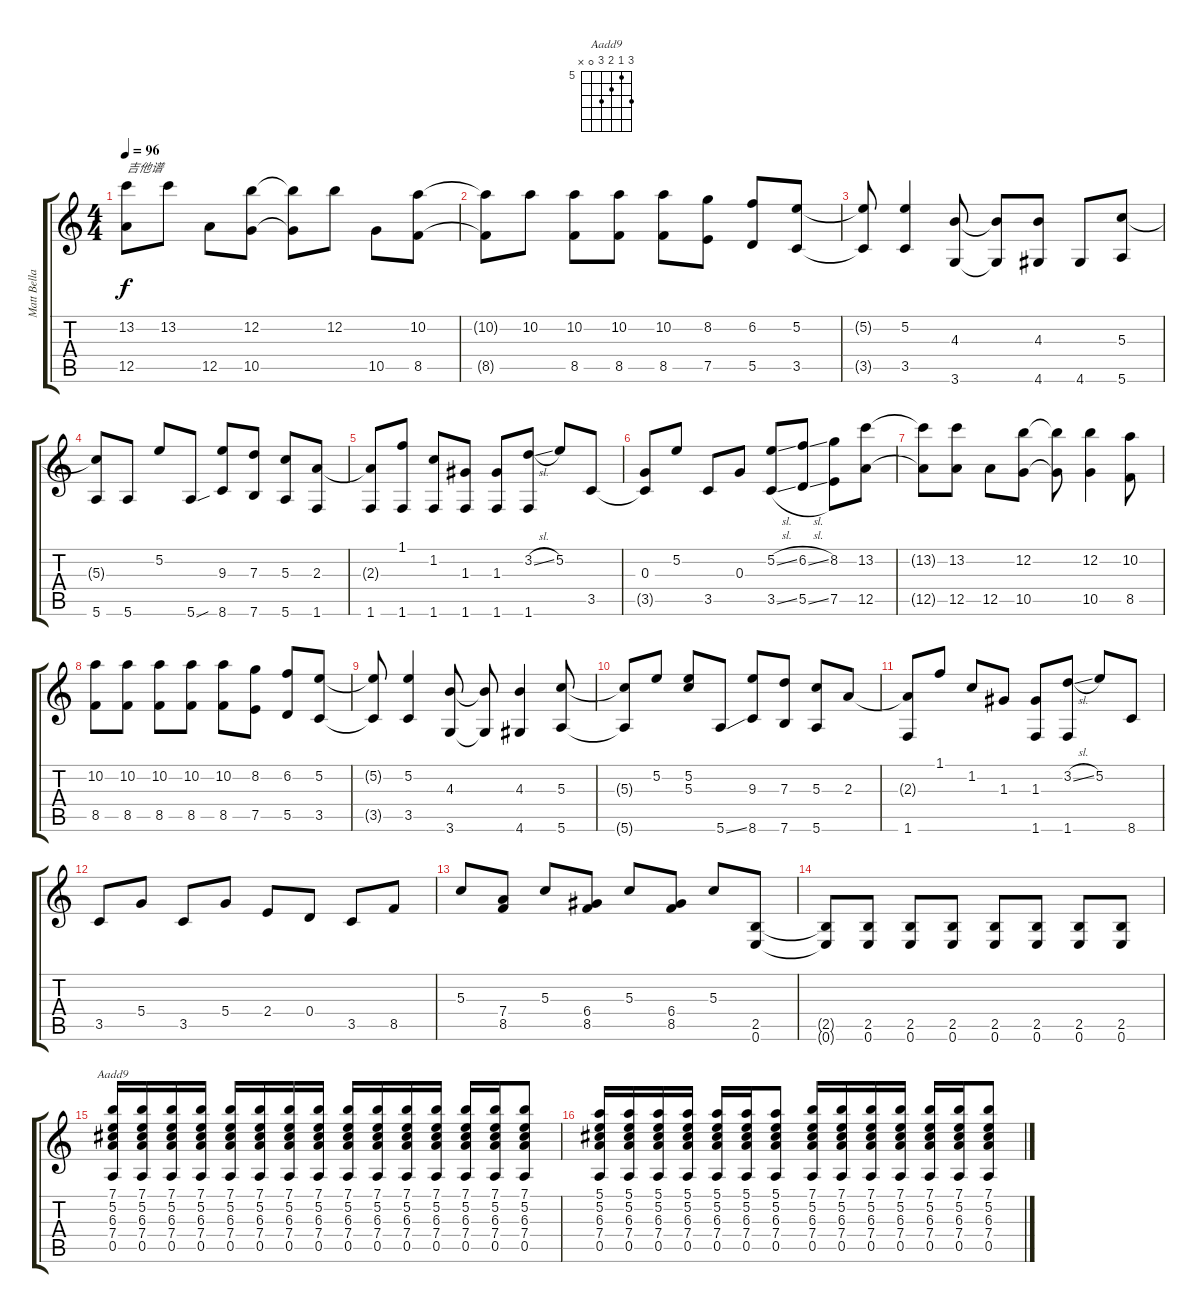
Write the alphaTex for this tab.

\track ("Matt Bellamy" "Matt Bella") {instrument acousticguitarnylon}
\staff {score tabs}
\tuning (E4 B3 G3 D3 A2 E2) {hide}
\chord ("Aadd9" 7 5 6 7 0 x) {firstfret 5}
\ts (4 4)
\tempo 96
\clef g2
\ks c
(13.2{t} 12.5{t}).8{txt "吉他谱" dy f} 13.2.8 12.5.8 (12.2 10.5).8 (12.2{t} 10.5{t}).8 12.2.8 10.5.8 (10.2 8.5).8 |
(10.2{t} 8.5{t}).8 10.2.8 (10.2 8.5).8 (10.2 8.5).8 (10.2 8.5).8 (8.2 7.5).8 (6.2 5.5).8 (5.2 3.5).8 |
(5.2{t} 3.5{t}).8 (5.2 3.5).4 (4.3 3.6).8 (4.3{t} 3.6{t}).8 (4.3 4.6).8 4.6.8 (5.3 5.6).8 |
(5.3{t} 5.6).8 5.6.8 5.2.8 5.6{sou}.8 (9.3 8.6).8 (7.3 7.6).8 (5.3 5.6).8 (2.3 1.6).8 |
(2.3{t} 1.6).8 (1.1 1.6).8 (1.2 1.6).8 (1.3 1.6).8 (1.3 1.6).8 (3.2{sl} 1.6).8 5.2.8 3.5.8 |
(0.3 3.5{t}).8 5.2.8 3.5.8 0.3.8 (5.2{sl} 3.5{sl}).8 (6.2{sl} 5.5{sl}).8 (8.2 7.5).8 (13.2 12.5).8 |
(13.2{t} 12.5{t}).8 (13.2 12.5).8 12.5.8 (12.2 10.5).8 (12.2{t} 10.5{t}).8 (12.2 10.5).4 (10.2 8.5).8 |
(10.2 8.5).8 (10.2 8.5).8 (10.2 8.5).8 (10.2 8.5).8 (10.2 8.5).8 (8.2 7.5).8 (6.2 5.5).8 (5.2 3.5).8 |
(5.2{t} 3.5{t}).8 (5.2 3.5).4 (4.3 3.6).8 (4.3{t} 3.6{t}).8 (4.3 4.6).4 (5.3 5.6).8 |
(5.3{t} 5.6{t}).8 5.2.8 (5.2 5.3).8 5.6{ss}.8 (9.3 8.6).8 (7.3 7.6).8 (5.3 5.6).8 2.3.8 |
(2.3{t} 1.6).8 1.1.8 1.2.8 1.3.8 (1.3 1.6).8 (3.2{sl} 1.6).8 5.2.8 8.6.8 |
3.5.8 5.4.8 3.5.8 5.4.8 2.4.8 0.4.8 3.5.8 8.5.8 |
5.3.8 (7.4 8.5).8 5.3.8 (6.4 8.5).8 5.3.8 (6.4 8.5).8 5.3.8 (2.5 0.6).8 |
(2.5{t} 0.6{t}).8 (2.5 0.6).8 (2.5 0.6).8 (2.5 0.6).8 (2.5 0.6).8 (2.5 0.6).8 (2.5 0.6).8 (2.5 0.6).8 |
(7.1 5.2 6.3 7.4 0.5).16{ch "Aadd9"} (7.1 5.2 6.3 7.4 0.5).16 (7.1 5.2 6.3 7.4 0.5).16 (7.1 5.2 6.3 7.4 0.5).16 (7.1 5.2 6.3 7.4 0.5).16 (7.1 5.2 6.3 7.4 0.5).16 (7.1 5.2 6.3 7.4 0.5).16 (7.1 5.2 6.3 7.4 0.5).16 (7.1 5.2 6.3 7.4 0.5).16 (7.1 5.2 6.3 7.4 0.5).16 (7.1 5.2 6.3 7.4 0.5).16 (7.1 5.2 6.3 7.4 0.5).16 (7.1 5.2 6.3 7.4 0.5).16 (7.1 5.2 6.3 7.4 0.5).16 (7.1 5.2 6.3 7.4 0.5).8 |
(5.1 5.2 6.3 7.4 0.5).16 (5.1 5.2 6.3 7.4 0.5).16 (5.1 5.2 6.3 7.4 0.5).16 (5.1 5.2 6.3 7.4 0.5).16 (5.1 5.2 6.3 7.4 0.5).16 (5.1 5.2 6.3 7.4 0.5).16 (5.1 5.2 6.3 7.4 0.5).8 (7.1 5.2 6.3 7.4 0.5).16 (7.1 5.2 6.3 7.4 0.5).16 (7.1 5.2 6.3 7.4 0.5).16 (7.1 5.2 6.3 7.4 0.5).16 (7.1 5.2 6.3 7.4 0.5).16 (7.1 5.2 6.3 7.4 0.5).16 (7.1 5.2 6.3 7.4 0.5).8
